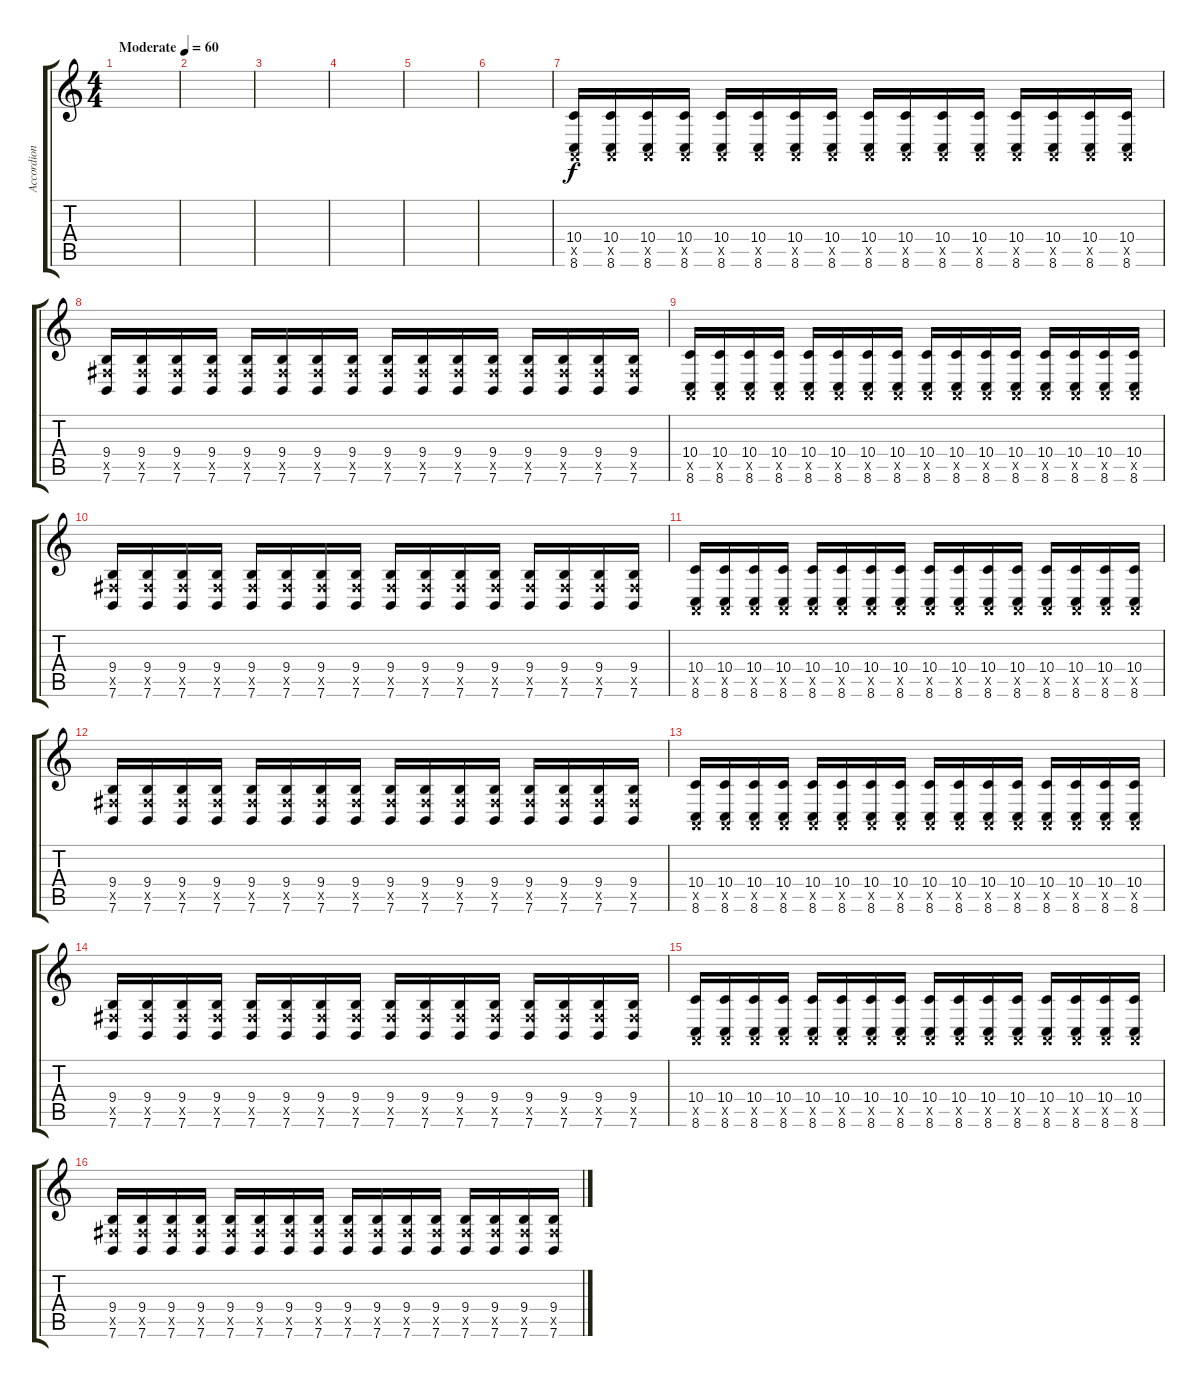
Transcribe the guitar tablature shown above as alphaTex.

\track ("Accordion" "Accordion") {instrument accordion bank 255}
\staff {score tabs}
\tuning (E4 B3 G3 D3 A2 E2) {hide}
\ts (4 4)
\tempo (60 "Moderate")
\clef g2
\ks c
|
|
|
|
|
|
(10.4 0.5{x} 8.6).16 (10.4 0.5{x} 8.6).16 (10.4 0.5{x} 8.6).16 (10.4 0.5{x} 8.6).16 (10.4 0.5{x} 8.6).16 (10.4 0.5{x} 8.6).16 (10.4 0.5{x} 8.6).16 (10.4 0.5{x} 8.6).16 (10.4 0.5{x} 8.6).16 (10.4 0.5{x} 8.6).16 (10.4 0.5{x} 8.6).16 (10.4 0.5{x} 8.6).16 (10.4 0.5{x} 8.6).16 (10.4 0.5{x} 8.6).16 (10.4 0.5{x} 8.6).16 (10.4 0.5{x} 8.6).16 |
(9.4 9.5{x} 7.6).16 (9.4 9.5{x} 7.6).16 (9.4 9.5{x} 7.6).16 (9.4 9.5{x} 7.6).16 (9.4 9.5{x} 7.6).16 (9.4 9.5{x} 7.6).16 (9.4 9.5{x} 7.6).16 (9.4 9.5{x} 7.6).16 (9.4 9.5{x} 7.6).16 (9.4 9.5{x} 7.6).16 (9.4 9.5{x} 7.6).16 (9.4 9.5{x} 7.6).16 (9.4 9.5{x} 7.6).16 (9.4 9.5{x} 7.6).16 (9.4 9.5{x} 7.6).16 (9.4 9.5{x} 7.6).16 |
(10.4 0.5{x} 8.6).16 (10.4 0.5{x} 8.6).16 (10.4 0.5{x} 8.6).16 (10.4 0.5{x} 8.6).16 (10.4 0.5{x} 8.6).16 (10.4 0.5{x} 8.6).16 (10.4 0.5{x} 8.6).16 (10.4 0.5{x} 8.6).16 (10.4 0.5{x} 8.6).16 (10.4 0.5{x} 8.6).16 (10.4 0.5{x} 8.6).16 (10.4 0.5{x} 8.6).16 (10.4 0.5{x} 8.6).16 (10.4 0.5{x} 8.6).16 (10.4 0.5{x} 8.6).16 (10.4 0.5{x} 8.6).16 |
(9.4 9.5{x} 7.6).16 (9.4 9.5{x} 7.6).16 (9.4 9.5{x} 7.6).16 (9.4 9.5{x} 7.6).16 (9.4 9.5{x} 7.6).16 (9.4 9.5{x} 7.6).16 (9.4 9.5{x} 7.6).16 (9.4 9.5{x} 7.6).16 (9.4 9.5{x} 7.6).16 (9.4 9.5{x} 7.6).16 (9.4 9.5{x} 7.6).16 (9.4 9.5{x} 7.6).16 (9.4 9.5{x} 7.6).16 (9.4 9.5{x} 7.6).16 (9.4 9.5{x} 7.6).16 (9.4 9.5{x} 7.6).16 |
(10.4 0.5{x} 8.6).16 (10.4 0.5{x} 8.6).16 (10.4 0.5{x} 8.6).16 (10.4 0.5{x} 8.6).16 (10.4 0.5{x} 8.6).16 (10.4 0.5{x} 8.6).16 (10.4 0.5{x} 8.6).16 (10.4 0.5{x} 8.6).16 (10.4 0.5{x} 8.6).16 (10.4 0.5{x} 8.6).16 (10.4 0.5{x} 8.6).16 (10.4 0.5{x} 8.6).16 (10.4 0.5{x} 8.6).16 (10.4 0.5{x} 8.6).16 (10.4 0.5{x} 8.6).16 (10.4 0.5{x} 8.6).16 |
(9.4 9.5{x} 7.6).16 (9.4 9.5{x} 7.6).16 (9.4 9.5{x} 7.6).16 (9.4 9.5{x} 7.6).16 (9.4 9.5{x} 7.6).16 (9.4 9.5{x} 7.6).16 (9.4 9.5{x} 7.6).16 (9.4 9.5{x} 7.6).16 (9.4 9.5{x} 7.6).16 (9.4 9.5{x} 7.6).16 (9.4 9.5{x} 7.6).16 (9.4 9.5{x} 7.6).16 (9.4 9.5{x} 7.6).16 (9.4 9.5{x} 7.6).16 (9.4 9.5{x} 7.6).16 (9.4 9.5{x} 7.6).16 |
(10.4 0.5{x} 8.6).16 (10.4 0.5{x} 8.6).16 (10.4 0.5{x} 8.6).16 (10.4 0.5{x} 8.6).16 (10.4 0.5{x} 8.6).16 (10.4 0.5{x} 8.6).16 (10.4 0.5{x} 8.6).16 (10.4 0.5{x} 8.6).16 (10.4 0.5{x} 8.6).16 (10.4 0.5{x} 8.6).16 (10.4 0.5{x} 8.6).16 (10.4 0.5{x} 8.6).16 (10.4 0.5{x} 8.6).16 (10.4 0.5{x} 8.6).16 (10.4 0.5{x} 8.6).16 (10.4 0.5{x} 8.6).16 |
(9.4 9.5{x} 7.6).16 (9.4 9.5{x} 7.6).16 (9.4 9.5{x} 7.6).16 (9.4 9.5{x} 7.6).16 (9.4 9.5{x} 7.6).16 (9.4 9.5{x} 7.6).16 (9.4 9.5{x} 7.6).16 (9.4 9.5{x} 7.6).16 (9.4 9.5{x} 7.6).16 (9.4 9.5{x} 7.6).16 (9.4 9.5{x} 7.6).16 (9.4 9.5{x} 7.6).16 (9.4 9.5{x} 7.6).16 (9.4 9.5{x} 7.6).16 (9.4 9.5{x} 7.6).16 (9.4 9.5{x} 7.6).16 |
(10.4 0.5{x} 8.6).16 (10.4 0.5{x} 8.6).16 (10.4 0.5{x} 8.6).16 (10.4 0.5{x} 8.6).16 (10.4 0.5{x} 8.6).16 (10.4 0.5{x} 8.6).16 (10.4 0.5{x} 8.6).16 (10.4 0.5{x} 8.6).16 (10.4 0.5{x} 8.6).16 (10.4 0.5{x} 8.6).16 (10.4 0.5{x} 8.6).16 (10.4 0.5{x} 8.6).16 (10.4 0.5{x} 8.6).16 (10.4 0.5{x} 8.6).16 (10.4 0.5{x} 8.6).16 (10.4 0.5{x} 8.6).16 |
(9.4 9.5{x} 7.6).16 (9.4 9.5{x} 7.6).16 (9.4 9.5{x} 7.6).16 (9.4 9.5{x} 7.6).16 (9.4 9.5{x} 7.6).16 (9.4 9.5{x} 7.6).16 (9.4 9.5{x} 7.6).16 (9.4 9.5{x} 7.6).16 (9.4 9.5{x} 7.6).16 (9.4 9.5{x} 7.6).16 (9.4 9.5{x} 7.6).16 (9.4 9.5{x} 7.6).16 (9.4 9.5{x} 7.6).16 (9.4 9.5{x} 7.6).16 (9.4 9.5{x} 7.6).16 (9.4 9.5{x} 7.6).16
